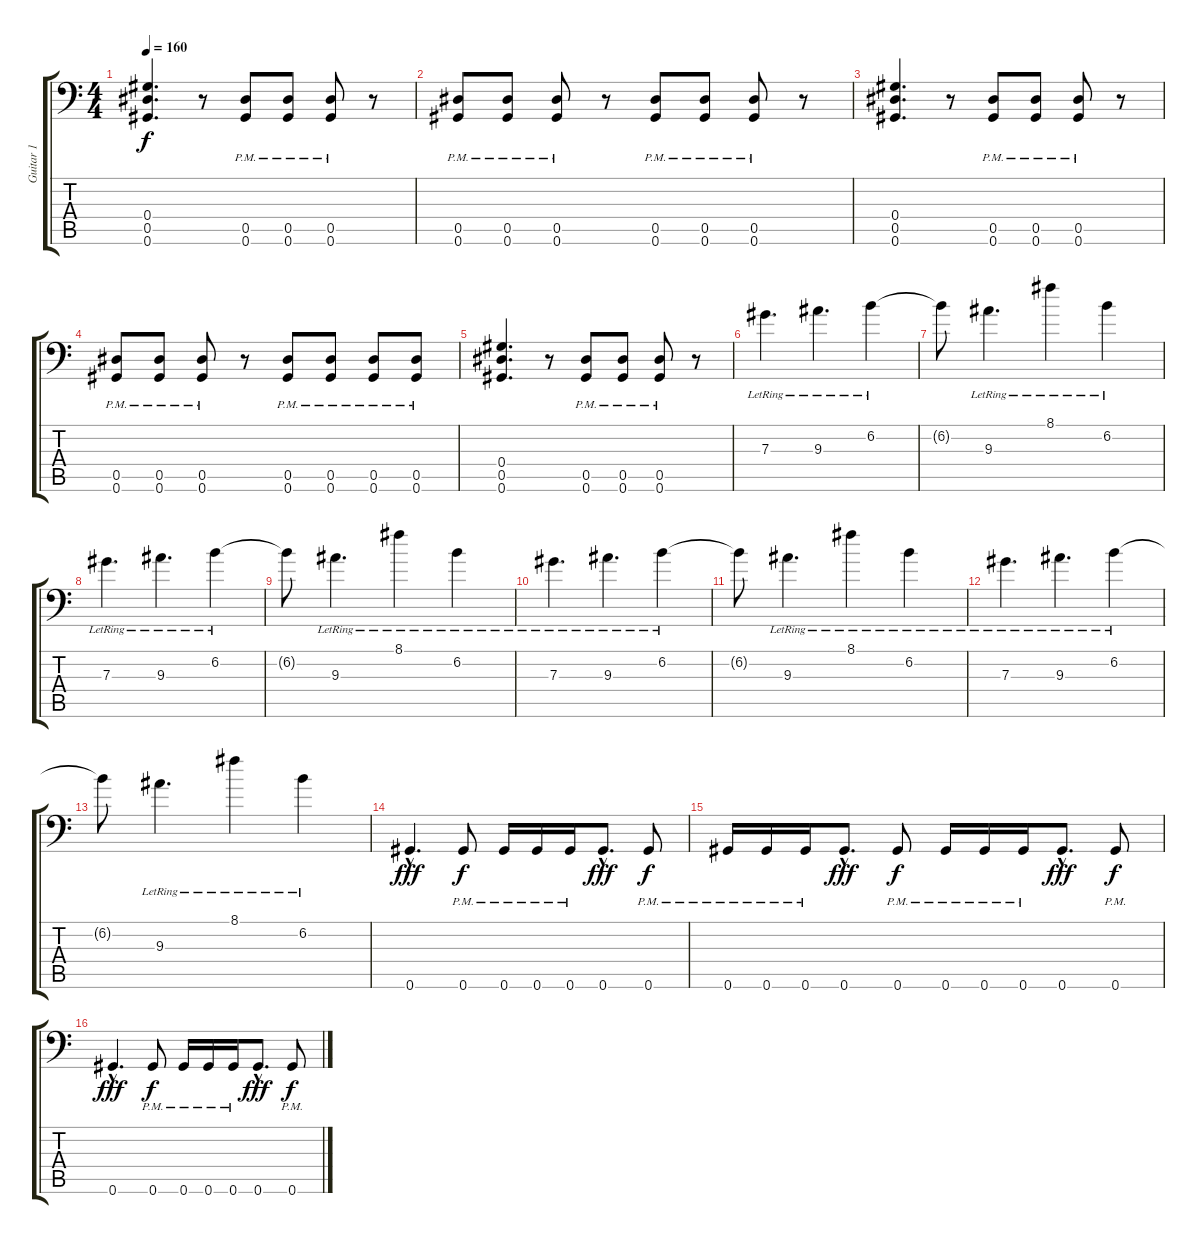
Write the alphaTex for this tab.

\track ("Guitar 1" "Guitar 1") {instrument distortionguitar}
\staff {score tabs}
\tuning (Bb3 F3 Db3 Ab2 Eb2 Ab1) {hide}
\ts (4 4)
\tempo 160
\clef f4
\ks c
(0.4 0.5 0.6).4{d dy f} r.8 (0.5{pm} 0.6{pm}).8 (0.5{pm} 0.6{pm}).8 (0.5{pm} 0.6{pm}).8 r.8 |
(0.5{pm} 0.6{pm}).8 (0.5{pm} 0.6{pm}).8 (0.5{pm} 0.6{pm}).8 r.8 (0.5{pm} 0.6{pm}).8 (0.5{pm} 0.6{pm}).8 (0.5{pm} 0.6{pm}).8 r.8 |
(0.4 0.5 0.6).4{d} r.8 (0.5{pm} 0.6{pm}).8 (0.5{pm} 0.6{pm}).8 (0.5{pm} 0.6{pm}).8 r.8 |
(0.5{pm} 0.6{pm}).8 (0.5{pm} 0.6{pm}).8 (0.5{pm} 0.6{pm}).8 r.8 (0.5{pm} 0.6{pm}).8 (0.5{pm} 0.6{pm}).8 (0.5{pm} 0.6{pm}).8 (0.5{pm} 0.6{pm}).8 |
(0.4 0.5 0.6).4{d} r.8 (0.5{pm} 0.6{pm}).8 (0.5{pm} 0.6{pm}).8 (0.5{pm} 0.6{pm}).8 r.8 |
7.3{lr}.4{d instrument electricguitarjazz} 9.3{lr}.4{d} 6.2{lr}.4 |
6.2{t}.8 9.3{lr}.4{d} 8.1{lr}.4 6.2{lr}.4 |
7.3{lr}.4{d} 9.3{lr}.4{d} 6.2{lr}.4 |
6.2{t}.8 9.3{lr}.4{d} 8.1{lr}.4 6.2{lr}.4 |
7.3{lr}.4{d} 9.3{lr}.4{d} 6.2{lr}.4 |
6.2{t}.8 9.3{lr}.4{d} 8.1{lr}.4 6.2{lr}.4 |
7.3{lr}.4{d} 9.3{lr}.4{d} 6.2{lr}.4 |
6.2{t}.8 9.3{lr}.4{d} 8.1{lr}.4 6.2{lr}.4 |
0.6{hac}.4{d dy fff instrument distortionguitar} 0.6{pm}.8{dy f} 0.6{pm}.16 0.6{pm}.16 0.6{pm}.16 0.6{hac}.8{d dy fff} 0.6{pm}.8{dy f} |
0.6{pm}.16 0.6{pm}.16 0.6{pm}.16 0.6{hac}.8{d dy fff} 0.6{pm}.8{dy f} 0.6{pm}.16 0.6{pm}.16 0.6{pm}.16 0.6{hac}.8{d dy fff} 0.6{pm}.8{dy f} |
0.6{hac}.4{d dy fff} 0.6{pm}.8{dy f} 0.6{pm}.16 0.6{pm}.16 0.6{pm}.16 0.6{hac}.8{d dy fff} 0.6{pm}.8{dy f}
